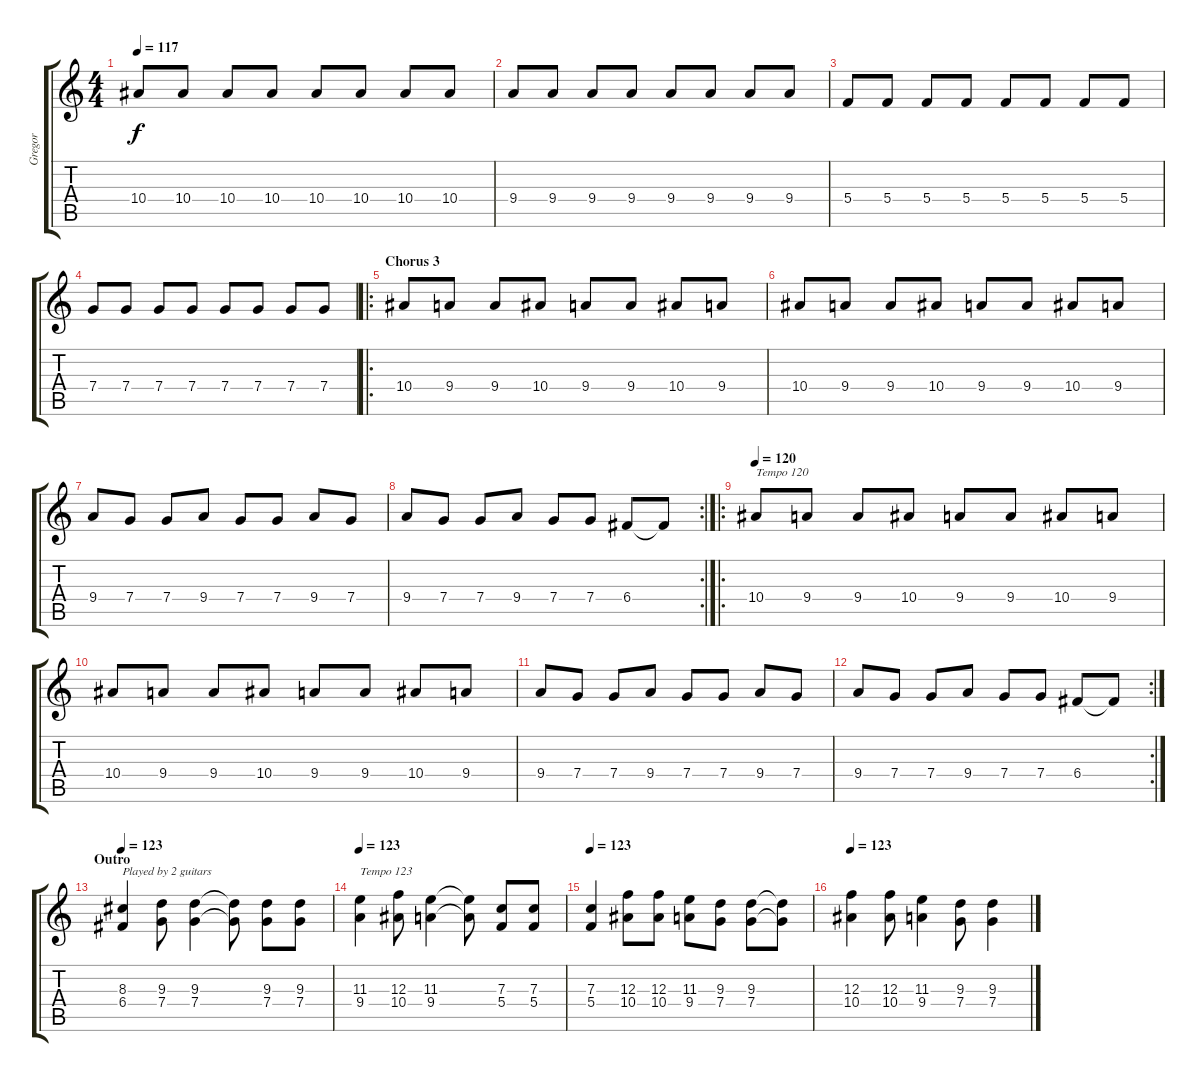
\track ("Gregor" "Gregor") {instrument distortionguitar}
\staff {score tabs}
\tuning (D4 A3 F3 C3 G2 D2) {hide}
\ts (4 4)
\tempo 117
\clef g2
\ks c
10.4.8{dy f} 10.4.8 10.4.8 10.4.8 10.4.8 10.4.8 10.4.8 10.4.8 |
9.4.8 9.4.8 9.4.8 9.4.8 9.4.8 9.4.8 9.4.8 9.4.8 |
5.4.8 5.4.8 5.4.8 5.4.8 5.4.8 5.4.8 5.4.8 5.4.8 |
7.4.8 7.4.8 7.4.8 7.4.8 7.4.8 7.4.8 7.4.8 7.4.8 |
\ro
\section ("" "Chorus 3")
10.4.8 9.4.8 9.4.8 10.4.8 9.4.8 9.4.8 10.4.8 9.4.8 |
10.4.8 9.4.8 9.4.8 10.4.8 9.4.8 9.4.8 10.4.8 9.4.8 |
9.4.8 7.4.8 7.4.8 9.4.8 7.4.8 7.4.8 9.4.8 7.4.8 |
\rc 2
9.4.8 7.4.8 7.4.8 9.4.8 7.4.8 7.4.8 6.4.8 6.4{t}.8 |
\ro
\tempo 120
10.4.8{txt "Tempo 120"} 9.4.8 9.4.8 10.4.8 9.4.8 9.4.8 10.4.8 9.4.8 |
10.4.8 9.4.8 9.4.8 10.4.8 9.4.8 9.4.8 10.4.8 9.4.8 |
9.4.8 7.4.8 7.4.8 9.4.8 7.4.8 7.4.8 9.4.8 7.4.8 |
\rc 2
9.4.8 7.4.8 7.4.8 9.4.8 7.4.8 7.4.8 6.4.8 6.4{t}.8 |
\section ("" "Outro")
\tempo 123
(8.3 6.4).4{txt "Played by 2 guitars"} (9.3 7.4).8 (9.3 7.4).4 (9.3{t} 7.4{t}).8 (9.3 7.4).8 (9.3 7.4).8 |
\tempo 123
(11.3 9.4).4{txt "Tempo 123"} (12.3 10.4).8 (11.3 9.4).4 (11.3{t} 9.4{t}).8 (7.3 5.4).8 (7.3 5.4).8 |
\tempo 123
(7.3 5.4).4 (12.3 10.4).8 (12.3 10.4).8 (11.3 9.4).8 (9.3 7.4).8 (9.3 7.4).8 (9.3{t} 7.4{t}).8 |
\tempo 123
(12.3 10.4).4 (12.3 10.4).8 (11.3 9.4).4 (9.3 7.4).8 (9.3 7.4).4
